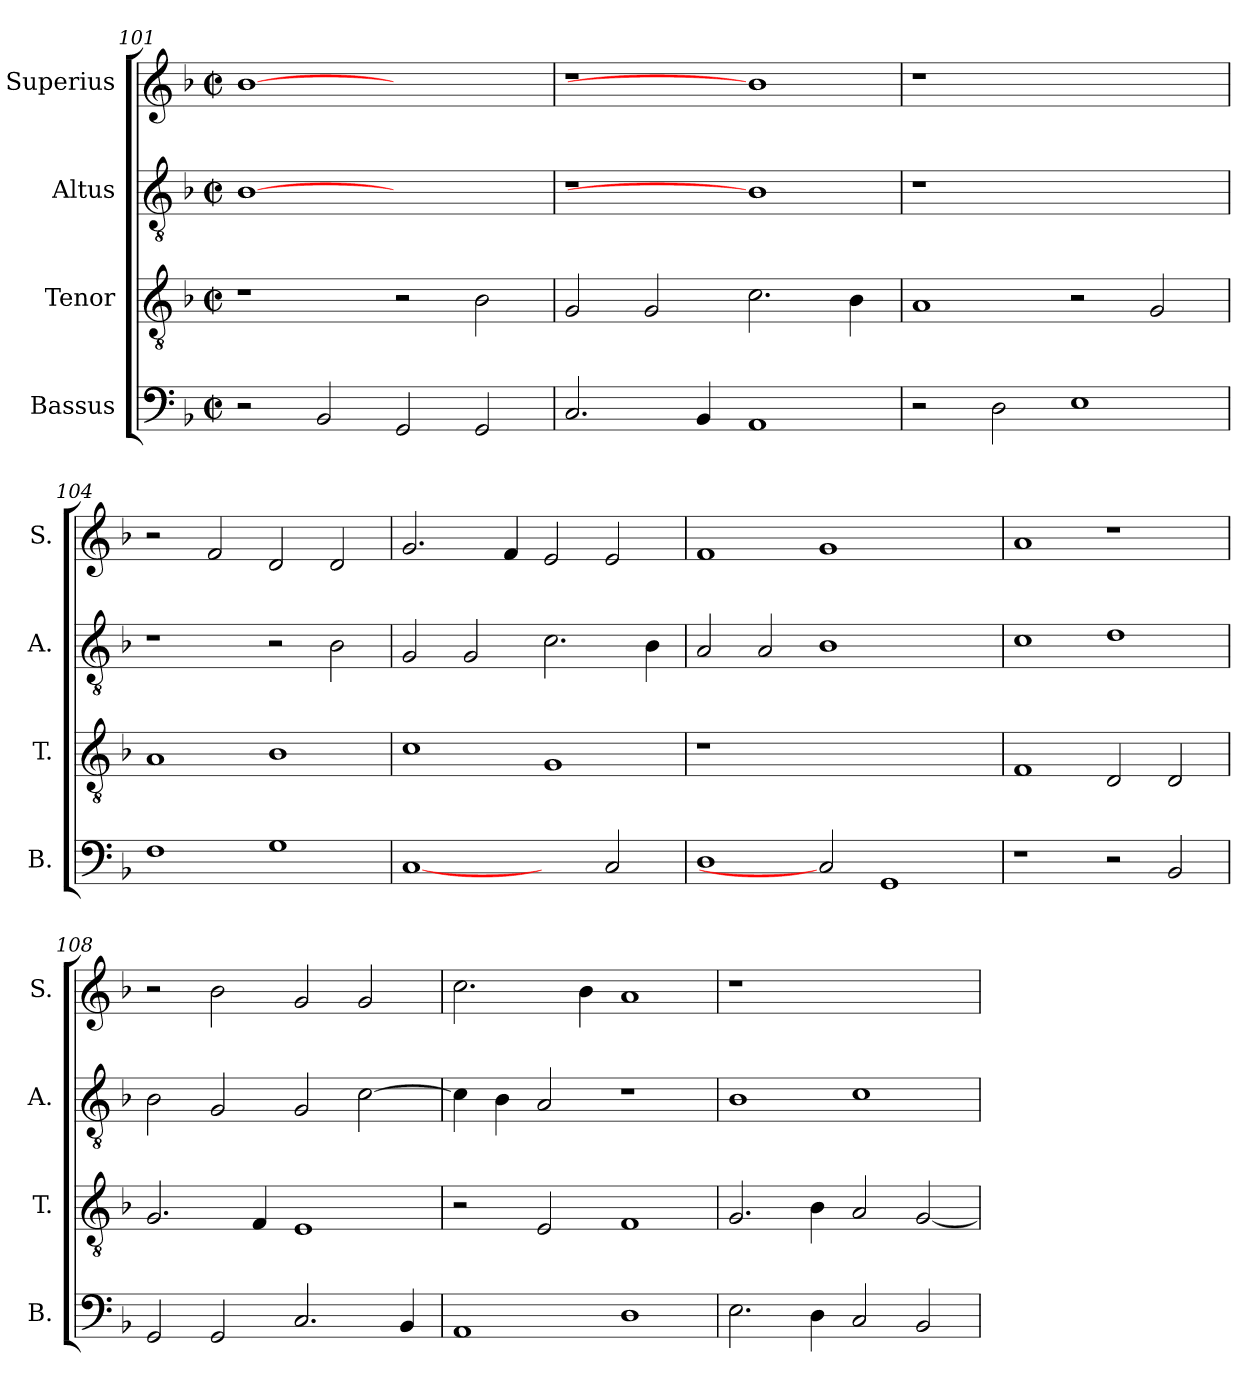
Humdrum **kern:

**kern	**kern	**kern	**kern
*part4	*part3	*part2	*part1
*staff4	*staff3	*staff2	*staff1
*I"Bassus	*I"Tenor	*I"Altus	*I"Superius
*I'B.	*I'T.	*I'A.	*I'S.
*clefF4	*clefGv2	*clefGv2	*clefG2
*	*ITrd7c12	*ITrd7c12	*
*k[b-]	*k[b-]	*k[b-]	*k[b-]
*F:	*F:	*F:	*F:
*M2/2	*M2/2	*M2/2	*M2/2
*met(c|)	*met(c|)	*met(c|)	*met(c|)
=101	=101	=101	=101
2r	1r	[1BB-i	[1b-i
2BB-i/	.	.	.
2GGi/	2r	1ryy	1ryy
2GGi/	2BB-i\	.	.
=102	=102	=102	=102
!	!	!LO:N:vis=1	!LO:N:vis=1
2.Ci/	2GGi/	1r	1r
.	2GGi/	.	.
4BB-i/	.	.	.
1AAi	2.Ci\	1BB-i]	1b-i]
.	4BB-i\	.	.
!!LO:LB:g=z
=103	=103	=103	=103
!	!	!LO:N:vis=1	!LO:N:vis=1
2r	1AAi	1r	1r
2Di\	.	.	.
1Ei	2r	1ryy	1ryy
.	2GGi/	.	.
=104	=104	=104	=104
1Fi	1AAi	1r	2r
.	.	.	2fi/
1Gi	1BB-i	2r	2di/
.	.	2BB-i\	2di/
=105	=105	=105	=105
[1Ci	1Ci	2GGi/	2.gi/
.	.	2GGi/	.
.	.	.	4fi/
2ryy	1GGi	2.Ci\	2ei/
2Ci/	.	.	2ei/
.	.	4BB-i\	.
=106	=106	=106	=106
!	!LO:N:vis=1	!	!
1Di	1r	2AAi/	1fi
.	.	2AAi/	.
2Ci]	1.ryy	1BB-i	1gi
1GGi	.	.	.
.	.	2ryy	2ryy
=107	=107	=107	=107
1r	1FFi	1Ci	1ai
2r	2DDi/	1Di	1r
2BB-i/	2DDi/	.	.
!!LO:PB:g=z
=108	=108	=108	=108
2GGi/	2.GGi/	2BB-i\	2r
2GGi/	.	2GGi/	2b-i\
.	4FFi/	.	.
2.Ci/	1EEi	2GGi/	2gi/
.	.	[>2Ci\	2gi/
4BB-i/	.	.	.
=109	=109	=109	=109
1AAi	2r	4Ci\]	2.cci\
.	.	4BB-i\	.
.	2EEi/	2AAi/	.
.	.	.	4b-i\
1Di	1FFi	1r	1ai
=110	=110	=110	=110
!	!	!	!LO:N:vis=1
2.Ei\	2.GGi/	1BB-i	1r
4Di\	4BB-i\	.	.
2Ci/	2AAi/	1Ci	1ryy
2BB-i/	[<2GGi/	.	.
=	=	=	=
*-	*-	*-	*-
